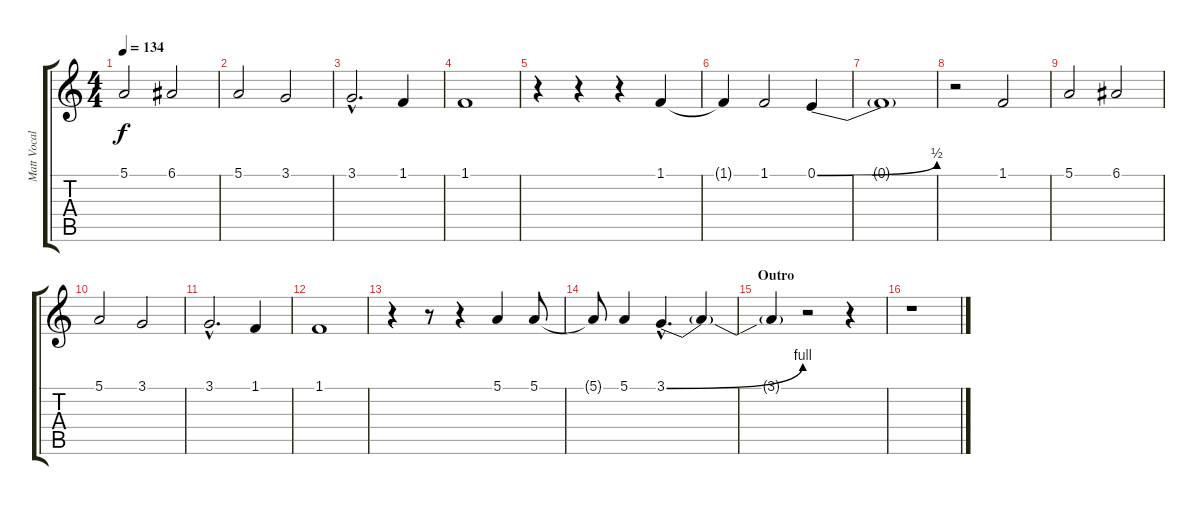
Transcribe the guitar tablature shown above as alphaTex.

\track ("Matt Vocals" "Matt Vocal") {instrument flute}
\staff {score tabs}
\tuning (E4 B3 G3 D3 A2 E2) {hide}
\ts (4 4)
\tempo 134
\clef g2
\ks c
5.1.2{dy f} 6.1.2 |
5.1.2 3.1.2 |
3.1{hac}.2{d} 1.1.4 |
1.1.1 |
r.4 r.4 r.4 1.1.4 |
1.1{t}.4 1.1.2 0.1{be (bend 0 0 60 2)}.4 |
0.1{t}.1 |
r.2 1.1.2 |
5.1.2 6.1.2 |
5.1.2 3.1.2 |
3.1{hac}.2{d} 1.1.4 |
1.1.1 |
r.4 r.8 r.4 5.1.4 5.1.8 |
5.1{t}.8 5.1.4 3.1{be (bend 0 0 60 4) hac}.4{d} 3.1{t}.4 |
\section ("" "Outro")
3.1{t}.4 r.2 r.4 |
r.1
